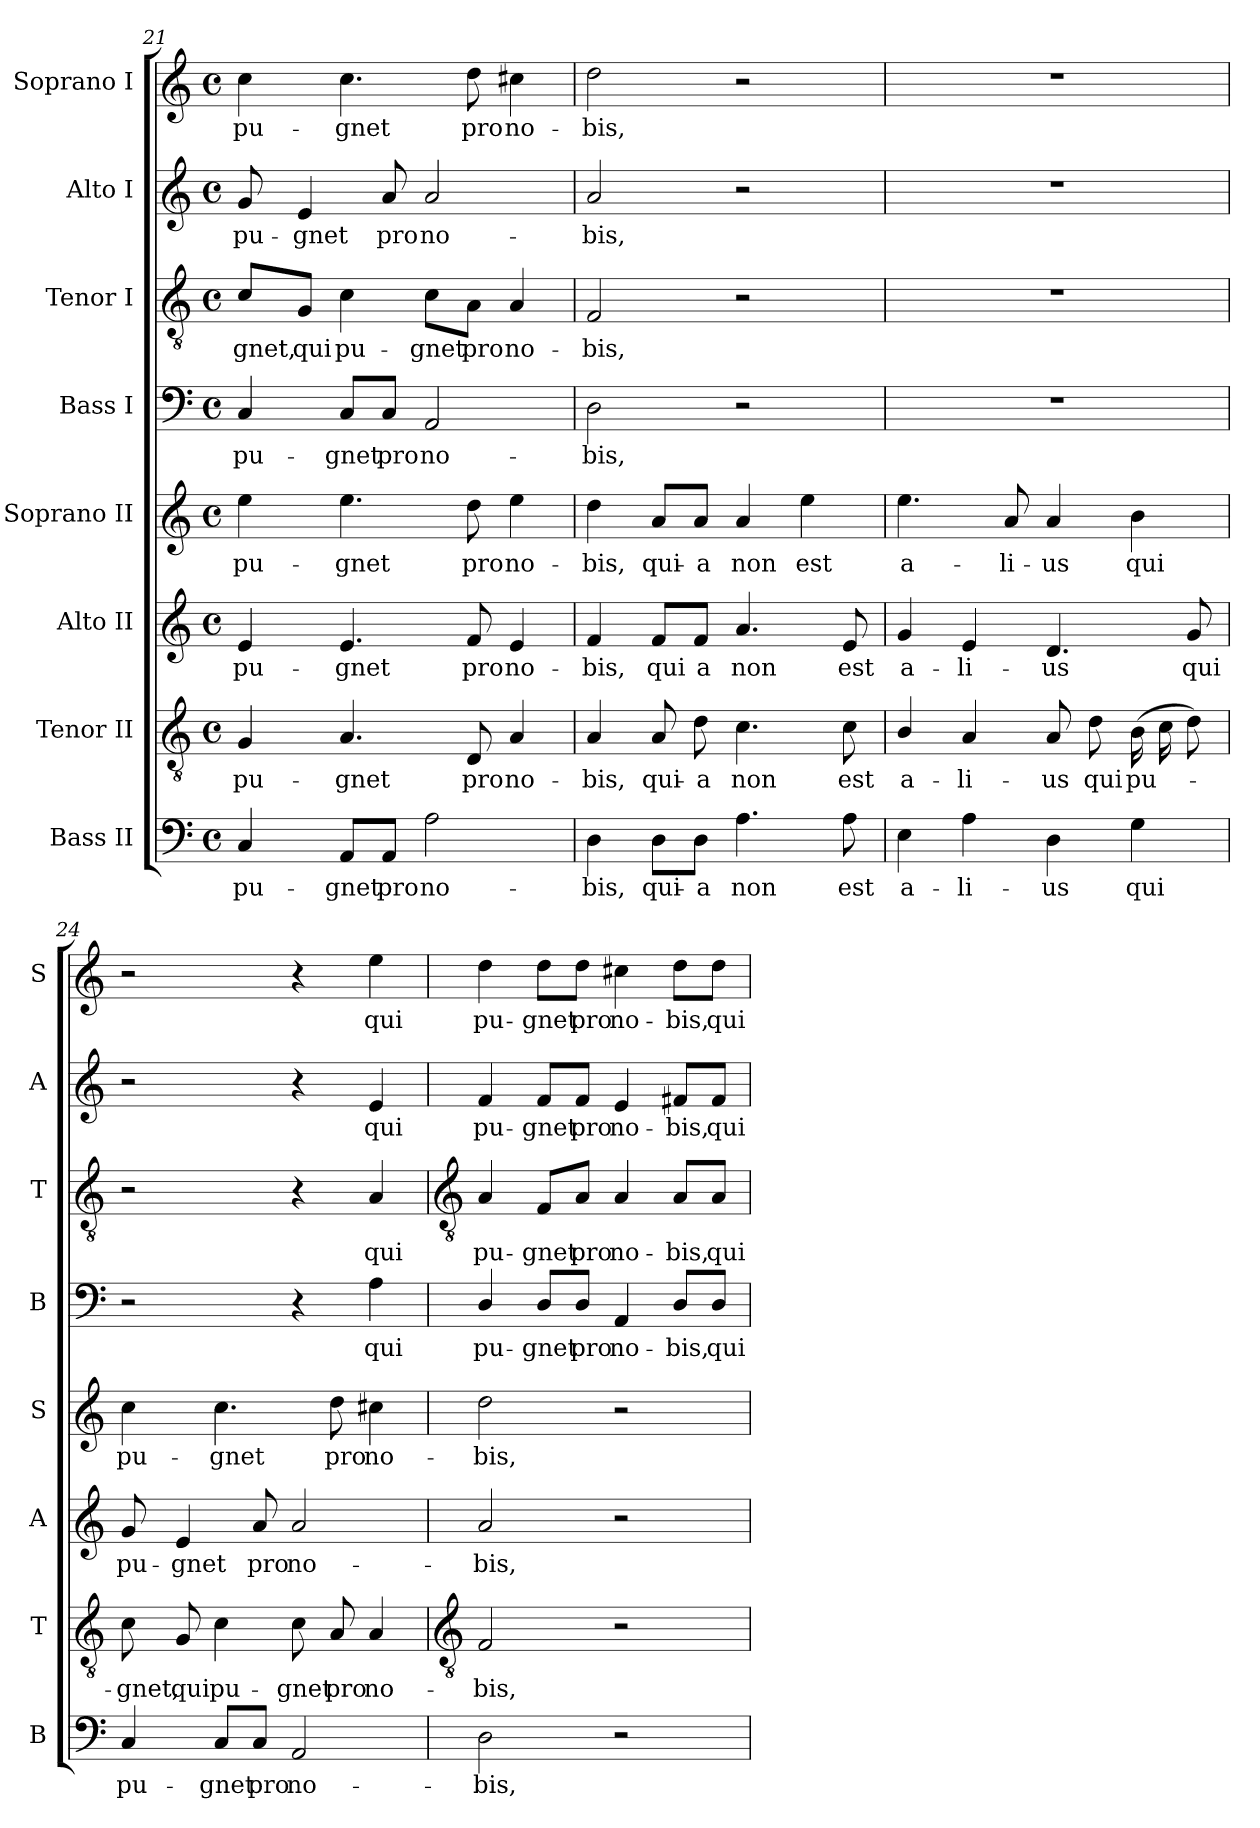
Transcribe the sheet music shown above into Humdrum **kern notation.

**kern	**text	**kern	**text	**kern	**text	**kern	**text	**kern	**text	**kern	**text	**kern	**text	**kern	**text
*part8	*part8	*part7	*part7	*part6	*part6	*part5	*part5	*part4	*part4	*part3	*part3	*part2	*part2	*part1	*part1
*staff8	*staff8	*staff7	*staff7	*staff6	*staff6	*staff5	*staff5	*staff4	*staff4	*staff3	*staff3	*staff2	*staff2	*staff1	*staff1
*I"Bass II	*	*I"Tenor II	*	*I"Alto II	*	*I"Soprano II	*	*I"Bass I	*	*I"Tenor I	*	*I"Alto I	*	*I"Soprano I	*
*I'B	*	*I'T	*	*I'A	*	*I'S	*	*I'B	*	*I'T	*	*I'A	*	*I'S	*
!!LO:LB:g=z
*clefF4	*	*clefGv2	*	*clefG2	*	*clefG2	*	*clefF4	*	*clefGv2	*	*clefG2	*	*clefG2	*
*k[]	*	*k[]	*	*k[]	*	*k[]	*	*k[]	*	*k[]	*	*k[]	*	*k[]	*
*C:	*	*C:	*	*C:	*	*C:	*	*C:	*	*C:	*	*C:	*	*C:	*
*M4/4	*	*M4/4	*	*M4/4	*	*M4/4	*	*M4/4	*	*M4/4	*	*M4/4	*	*M4/4	*
*met(c)	*	*met(c)	*	*met(c)	*	*met(c)	*	*met(c)	*	*met(c)	*	*met(c)	*	*met(c)	*
=21	=21	=21	=21	=21	=21	=21	=21	=21	=21	=21	=21	=21	=21	=21	=21
!	!LO:LY:b	!	!LO:LY:b	!	!LO:LY:b	!	!LO:LY:b	!	!LO:LY:b	!	!LO:LY:b	!	!LO:LY:b	!	!LO:LY:b
4C	pu-	4G	pu-	4e	pu-	4ee	pu-	4C	pu-	8c/L	gnet,	8g	pu-	4cc	pu-
!	!	!	!	!	!	!	!	!	!	!	!LO:LY:b	!	!LO:LY:b	!	!
.	.	.	.	.	.	.	.	.	.	8G/J	qui	4e	-gnet	.	.
!	!LO:LY:b	!	!LO:LY:b	!	!LO:LY:b	!	!LO:LY:b	!	!LO:LY:b	!	!LO:LY:b	!	!	!	!LO:LY:b
8AA/L	-gnet	4.A	-gnet	4.e	-gnet	4.ee	-gnet	8C/L	-gnet	4c	pu-	.	.	4.cc	-gnet
!	!LO:LY:b	!	!	!	!	!	!	!	!LO:LY:b	!	!	!	!LO:LY:b	!	!
8AA/J	pro	.	.	.	.	.	.	8C/J	pro	.	.	8a	pro	.	.
!	!LO:LY:b	!	!	!	!	!	!	!	!LO:LY:b	!	!LO:LY:b	!	!LO:LY:b	!	!
2A	no-	.	.	.	.	.	.	2AA	no-	8c\L	-gnet	2a	no-	.	.
!	!	!	!LO:LY:b	!	!LO:LY:b	!	!LO:LY:b	!	!	!	!LO:LY:b	!	!	!	!LO:LY:b
.	.	8D	pro	8f	pro	8dd	pro	.	.	8A\J	pro	.	.	8dd	pro
!	!	!	!LO:LY:b	!	!LO:LY:b	!	!LO:LY:b	!	!	!	!LO:LY:b	!	!	!	!LO:LY:b
.	.	4A	no-	4e	no-	4ee	no-	.	.	4A	no-	.	.	4cc#X	no-
=22	=22	=22	=22	=22	=22	=22	=22	=22	=22	=22	=22	=22	=22	=22	=22
!	!LO:LY:b	!	!LO:LY:b	!	!LO:LY:b	!	!LO:LY:b	!	!LO:LY:b	!	!LO:LY:b	!	!LO:LY:b	!	!LO:LY:b
4D	-bis,	4A	-bis,	4f	-bis,	4dd	-bis,	2D	-bis,	2F	-bis,	2a	-bis,	2dd	-bis,
!	!LO:LY:b	!	!LO:LY:b	!	!LO:LY:b	!	!LO:LY:b	!	!	!	!	!	!	!	!
8D\L	qui-	8A	qui-	8f/L	qui	8a/L	qui-	.	.	.	.	.	.	.	.
!	!LO:LY:b	!	!LO:LY:b	!	!LO:LY:b	!	!LO:LY:b	!	!	!	!	!	!	!	!
8D\J	-a	8d	-a	8f/J	a	8a/J	-a	.	.	.	.	.	.	.	.
!	!LO:LY:b	!	!LO:LY:b	!	!LO:LY:b	!	!LO:LY:b	!	!	!	!	!	!	!	!
4.A	non	4.c	non	4.a	non	4a	non	2r	.	2r	.	2r	.	2r	.
!	!	!	!	!	!	!	!LO:LY:b	!	!	!	!	!	!	!	!
.	.	.	.	.	.	4ee	est	.	.	.	.	.	.	.	.
!	!LO:LY:b	!	!LO:LY:b	!	!LO:LY:b	!	!	!	!	!	!	!	!	!	!
8A	est	8c	est	8e	est	.	.	.	.	.	.	.	.	.	.
=23	=23	=23	=23	=23	=23	=23	=23	=23	=23	=23	=23	=23	=23	=23	=23
!	!LO:LY:b	!	!LO:LY:b	!	!LO:LY:b	!	!LO:LY:b	!	!	!	!	!	!	!	!
4E	a-	4B/	a-	4g	a-	4.ee	a-	1r	.	1r	.	1r	.	1r	.
!	!LO:LY:b	!	!LO:LY:b	!	!LO:LY:b	!	!	!	!	!	!	!	!	!	!
4A	-li-	4A	-li-	4e	-li-	.	.	.	.	.	.	.	.	.	.
!	!	!	!	!	!	!	!LO:LY:b	!	!	!	!	!	!	!	!
.	.	.	.	.	.	8a	-li-	.	.	.	.	.	.	.	.
!	!LO:LY:b	!	!LO:LY:b	!	!LO:LY:b	!	!LO:LY:b	!	!	!	!	!	!	!	!
4D	-us	8A	-us	4.d	-us	4a	-us	.	.	.	.	.	.	.	.
!	!	!	!LO:LY:b	!	!	!	!	!	!	!	!	!	!	!	!
.	.	8d	qui	.	.	.	.	.	.	.	.	.	.	.	.
!	!LO:LY:b	!	!LO:LY:b	!	!	!	!LO:LY:b	!	!	!	!	!	!	!	!
4G	qui	(>16BLL	pu-	.	.	4b	qui	.	.	.	.	.	.	.	.
.	.	16c	.	.	.	.	.	.	.	.	.	.	.	.	.
!	!	!	!	!	!LO:LY:b	!	!	!	!	!	!	!	!	!	!
.	.	8dJ)	.	8g	qui	.	.	.	.	.	.	.	.	.	.
=24	=24	=24	=24	=24	=24	=24	=24	=24	=24	=24	=24	=24	=24	=24	=24
!	!LO:LY:b	!	!LO:LY:b	!	!LO:LY:b	!	!LO:LY:b	!	!	!	!	!	!	!	!
4C	pu-	8c	gnet,	8g	pu-	4cc	pu-	2r	.	2r	.	2r	.	2r	.
!	!	!	!LO:LY:b	!	!LO:LY:b	!	!	!	!	!	!	!	!	!	!
.	.	8G	qui	4e	-gnet	.	.	.	.	.	.	.	.	.	.
!	!LO:LY:b	!	!LO:LY:b	!	!	!	!LO:LY:b	!	!	!	!	!	!	!	!
8C/L	-gnet	4c	pu-	.	.	4.cc	-gnet	.	.	.	.	.	.	.	.
!	!LO:LY:b	!	!	!	!LO:LY:b	!	!	!	!	!	!	!	!	!	!
8C/J	pro	.	.	8a	pro	.	.	.	.	.	.	.	.	.	.
!	!LO:LY:b	!	!LO:LY:b	!	!LO:LY:b	!	!	!	!	!	!	!	!	!	!
2AA	no-	8c	-gnet	2a	no-	.	.	4r	.	4r	.	4r	.	4r	.
!	!	!	!LO:LY:b	!	!	!	!LO:LY:b	!	!	!	!	!	!	!	!
.	.	8A	pro	.	.	8dd	pro	.	.	.	.	.	.	.	.
!	!	!	!LO:LY:b	!	!	!	!LO:LY:b	!	!LO:LY:b	!	!LO:LY:b	!	!LO:LY:b	!	!LO:LY:b
.	.	4A	no-	.	.	4cc#X	no-	4A	qui	4A	qui	4e	qui	4ee	qui
!!LO:LB:g=z
=25	=25	=25	=25	=25	=25	=25	=25	=25	=25	=25	=25	=25	=25	=25	=25
*	*	*clefGv2	*	*	*	*	*	*	*	*clefGv2	*	*	*	*	*
!	!LO:LY:b	!	!LO:LY:b	!	!LO:LY:b	!	!LO:LY:b	!	!LO:LY:b	!	!LO:LY:b	!	!LO:LY:b	!	!LO:LY:b
2D	-bis,	2F	-bis,	2a	-bis,	2dd	-bis,	4D/	pu-	4A	pu-	4f	pu-	4dd	pu-
!	!	!	!	!	!	!	!	!	!LO:LY:b	!	!LO:LY:b	!	!LO:LY:b	!	!LO:LY:b
.	.	.	.	.	.	.	.	8D/L	-gnet	8F/L	-gnet	8f/L	-gnet	8dd\L	-gnet
!	!	!	!	!	!	!	!	!	!LO:LY:b	!	!LO:LY:b	!	!LO:LY:b	!	!LO:LY:b
.	.	.	.	.	.	.	.	8D/J	pro	8A/J	pro	8f/J	pro	8dd\J	pro
!	!	!	!	!	!	!	!	!	!LO:LY:b	!	!LO:LY:b	!	!LO:LY:b	!	!LO:LY:b
2r	.	2r	.	2r	.	2r	.	4AA	no-	4A	no-	4e	no-	4cc#X	no-
!	!	!	!	!	!	!	!	!	!LO:LY:b	!	!LO:LY:b	!	!LO:LY:b	!	!LO:LY:b
.	.	.	.	.	.	.	.	8D/L	-bis,	8A/L	-bis,	8f#X/L	-bis,	8dd\L	-bis,
!	!	!	!	!	!	!	!	!	!LO:LY:b	!	!LO:LY:b	!	!LO:LY:b	!	!LO:LY:b
.	.	.	.	.	.	.	.	8D/J	qui	8A/J	qui	8f#/J	qui	8dd\J	qui
=	=	=	=	=	=	=	=	=	=	=	=	=	=	=	=
*-	*-	*-	*-	*-	*-	*-	*-	*-	*-	*-	*-	*-	*-	*-	*-
